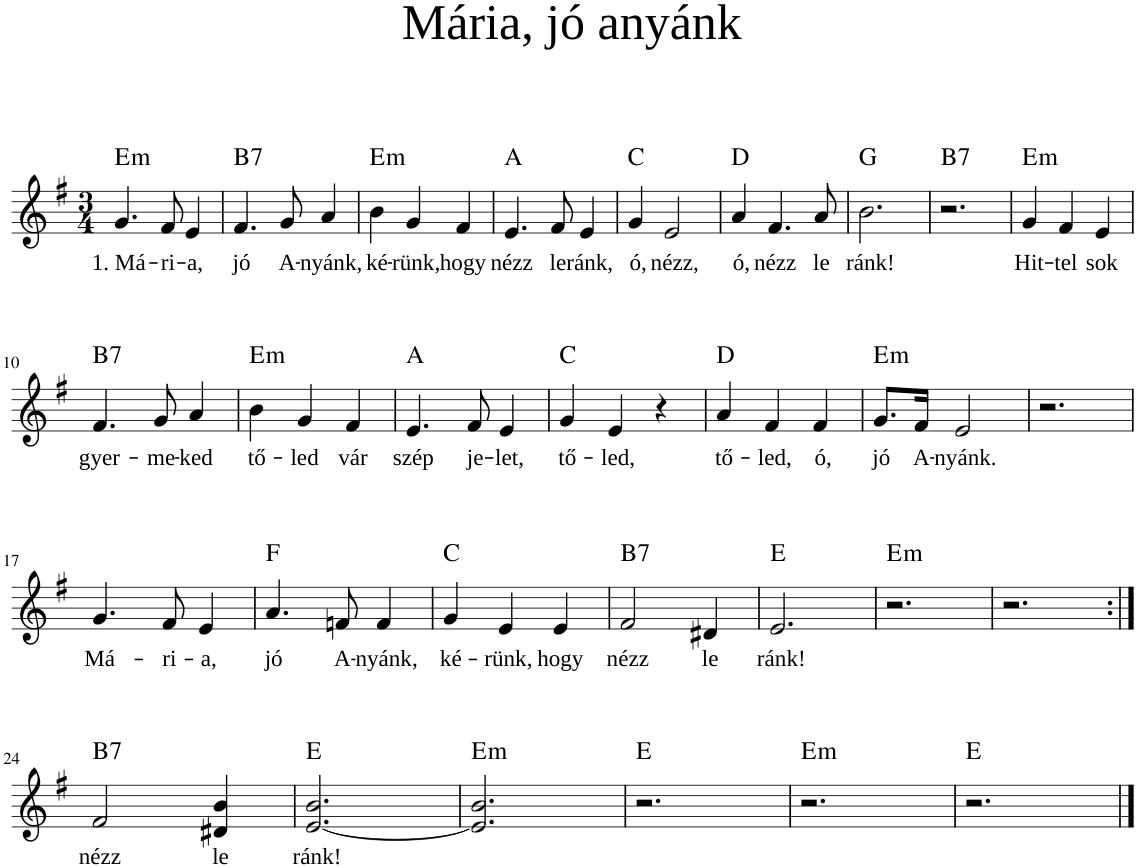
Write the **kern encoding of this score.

**kern	**text	**harte
*part1	*part1	*part1
*staff1	*staff1	*
*I"Voice	*	*
*clefG2	*	*
*k[f#]	*	*
*M3/4	*	*
=1	=1	=1
!	!LO:LY:b	!LO:H:kt=m
4.g/	1. Má-	E:min
!	!LO:LY:b	!
8f#/	-ri-	.
!	!LO:LY:b	!
4e/	-a,	.
=2	=2	=2
!	!LO:LY:b	!LO:H:kt=7
4.f#/	jó	B:7
!	!LO:LY:b	!
8g/	A-	.
!	!LO:LY:b	!
4a/	-nyánk,	.
=3	=3	=3
!	!LO:LY:b	!LO:H:kt=m
4b\	ké-	E:min
!	!LO:LY:b	!
4g/	-rünk,	.
!	!LO:LY:b	!
4f#/	hogy	.
=4	=4	=4
!	!LO:LY:b	!LO:H:kt=N.C.
4.e/	nézz	N
!	!LO:LY:b	!
8f#/	le	.
!	!LO:LY:b	!
4e/	ránk,	.
=5	=5	=5
!	!LO:LY:b	!LO:H:kt=N.C.
4g/	ó,	N
!	!LO:LY:b	!
2e/	nézz,	.
=6	=6	=6
!	!LO:LY:b	!LO:H:kt=N.C.
4a/	ó,	N
!	!LO:LY:b	!
4.f#/	nézz	.
!	!LO:LY:b	!
8a/	le	.
=7	=7	=7
!	!LO:LY:b	!LO:H:kt=N.C.
2.b\	ránk!	N
=8	=8	=8
!	!	!LO:H:kt=7
2.r	.	B:7
=9	=9	=9
!	!LO:LY:b	!LO:H:kt=m
4g/	Hit-	E:min
!	!LO:LY:b	!
4f#/	-tel	.
!	!LO:LY:b	!
4e/	sok	.
!!LO:LB:g=z
=10	=10	=10
!	!LO:LY:b	!LO:H:kt=7
4.f#/	gyer-	B:7
!	!LO:LY:b	!
8g/	-me-	.
!	!LO:LY:b	!
4a/	-ked	.
=11	=11	=11
!	!LO:LY:b	!LO:H:kt=m
4b\	tő-	E:min
!	!LO:LY:b	!
4g/	-led	.
!	!LO:LY:b	!
4f#/	vár	.
=12	=12	=12
!	!LO:LY:b	!LO:H:kt=N.C.
4.e/	szép	N
!	!LO:LY:b	!
8f#/	je-	.
!	!LO:LY:b	!
4e/	-let,	.
=13	=13	=13
!	!LO:LY:b	!LO:H:kt=N.C.
4g/	tő-	N
!	!LO:LY:b	!
4e/	-led,	.
4r	.	.
=14	=14	=14
!	!LO:LY:b	!LO:H:kt=N.C.
4a/	tő-	N
!	!LO:LY:b	!
4f#/	-led,	.
!	!LO:LY:b	!
4f#/	ó,	.
=15	=15	=15
!	!LO:LY:b	!LO:H:kt=m
8.g/L	jó	E:min
!	!LO:LY:b	!
16f#/Jk	A-	.
!	!LO:LY:b	!
2e/	-nyánk.	.
=16	=16	=16
2.r	.	.
!!LO:LB:g=z
=17	=17	=17
!	!LO:LY:b	!
4.g/	Má-	.
!	!LO:LY:b	!
8f#/	-ri-	.
!	!LO:LY:b	!
4e/	-a,	.
=18	=18	=18
!	!LO:LY:b	!LO:H:kt=N.C.
4.a/	jó	N
!	!LO:LY:b	!
8fn/	A-	.
!	!LO:LY:b	!
4f/	-nyánk,	.
=19	=19	=19
!	!LO:LY:b	!LO:H:kt=N.C.
4g/	ké-	N
!	!LO:LY:b	!
4e/	-rünk,	.
!	!LO:LY:b	!
4e/	hogy	.
=20	=20	=20
!	!LO:LY:b	!LO:H:kt=7
2f#/	nézz	B:7
!	!LO:LY:b	!
4d#X/	le	.
=21	=21	=21
!	!LO:LY:b	!LO:H:kt=N.C.
2.e/	ránk!	N
=22	=22	=22
!	!	!LO:H:kt=m
2.r	.	E:min
=23	=23	=23
2.r	.	.
!!LO:LB:g=z
=24:|!	=24:|!	=24:|!
!	!LO:LY:b	!LO:H:kt=7
2f#/	nézz	B:7
!	!LO:LY:b	!
4d#X/ 4b/	le	.
=25	=25	=25
!	!LO:LY:b	!LO:H:kt=N.C.
[2.e/ 2.b/	ránk!	N
=26	=26	=26
!	!	!LO:H:kt=m
2.e/] 2.b/	.	E:min
=27	=27	=27
!	!	!LO:H:kt=N.C.
2.r	.	N
=28	=28	=28
!	!	!LO:H:kt=m
2.r	.	E:min
=29	=29	=29
!	!	!LO:H:kt=N.C.
2.r	.	N
==	==	==
*-	*-	*-
